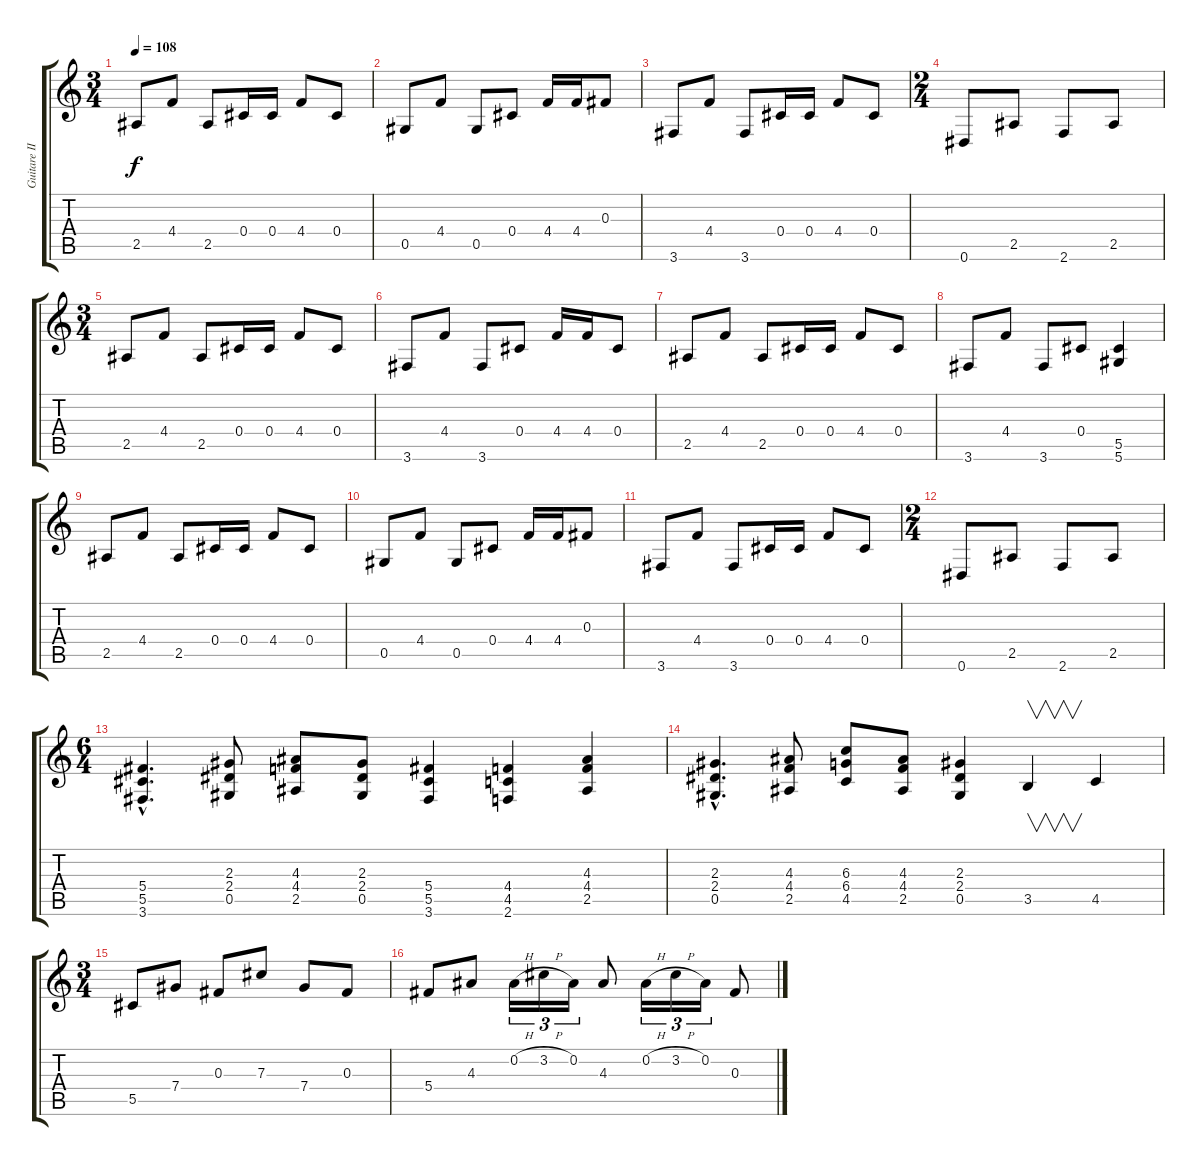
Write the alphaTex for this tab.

\track ("Guitare II ( James )" "Guitare II") {instrument electricguitarclean}
\staff {score tabs}
\tuning (Eb4 Bb3 Gb3 Db3 Ab2 Eb2) {hide}
\ts (3 4)
\tempo 108
\clef g2
\ks c
2.5.8{dy f} 4.4.8 2.5.8 0.4.16 0.4.16 4.4.8 0.4.8 |
0.5.8 4.4.8 0.5.8 0.4.8 4.4.16 4.4.16 0.3.8 |
3.6.8 4.4.8 3.6.8 0.4.16 0.4.16 4.4.8 0.4.8 |
\ts (2 4)
0.6.8 2.5.8 2.6.8 2.5.8 |
\ts (3 4)
2.5.8 4.4.8 2.5.8 0.4.16 0.4.16 4.4.8 0.4.8 |
3.6.8 4.4.8 3.6.8 0.4.8 4.4.16 4.4.16 0.4.8 |
2.5.8 4.4.8 2.5.8 0.4.16 0.4.16 4.4.8 0.4.8 |
3.6.8 4.4.8 3.6.8 0.4.8 (5.5 5.6).4 |
2.5.8 4.4.8 2.5.8 0.4.16 0.4.16 4.4.8 0.4.8 |
0.5.8 4.4.8 0.5.8 0.4.8 4.4.16 4.4.16 0.3.8 |
3.6.8 4.4.8 3.6.8 0.4.16 0.4.16 4.4.8 0.4.8 |
\ts (2 4)
0.6.8 2.5.8 2.6.8 2.5.8 |
\ts (6 4)
(5.4{hac} 5.5{hac} 3.6{hac}).4{d instrument distortionguitar} (2.3 2.4 0.5).8 (4.3 4.4 2.5).8 (2.3 2.4 0.5).8 (5.4 5.5 3.6).4 (4.4 4.5 2.6).4 (4.3 4.4 2.5).4 |
(2.3{hac} 2.4{hac} 0.5{hac}).4{d} (4.3 4.4 2.5).8 (6.3 6.4 4.5).8 (4.3 4.4 2.5).8 (2.3 2.4 0.5).4 3.5.4{v} 4.5.4 |
\ts (3 4)
5.5.8{instrument electricguitarclean} 7.4.8 0.3.8 7.3.8 7.4.8 0.3.8 |
5.4.8 4.3.8 0.2{h}.16{tu (3 2)} 3.2{h}.16{tu (3 2)} 0.2.16{tu (3 2)} 4.3.8 0.2{h}.16{tu (3 2)} 3.2{h}.16{tu (3 2)} 0.2.16{tu (3 2)} 0.3.8
